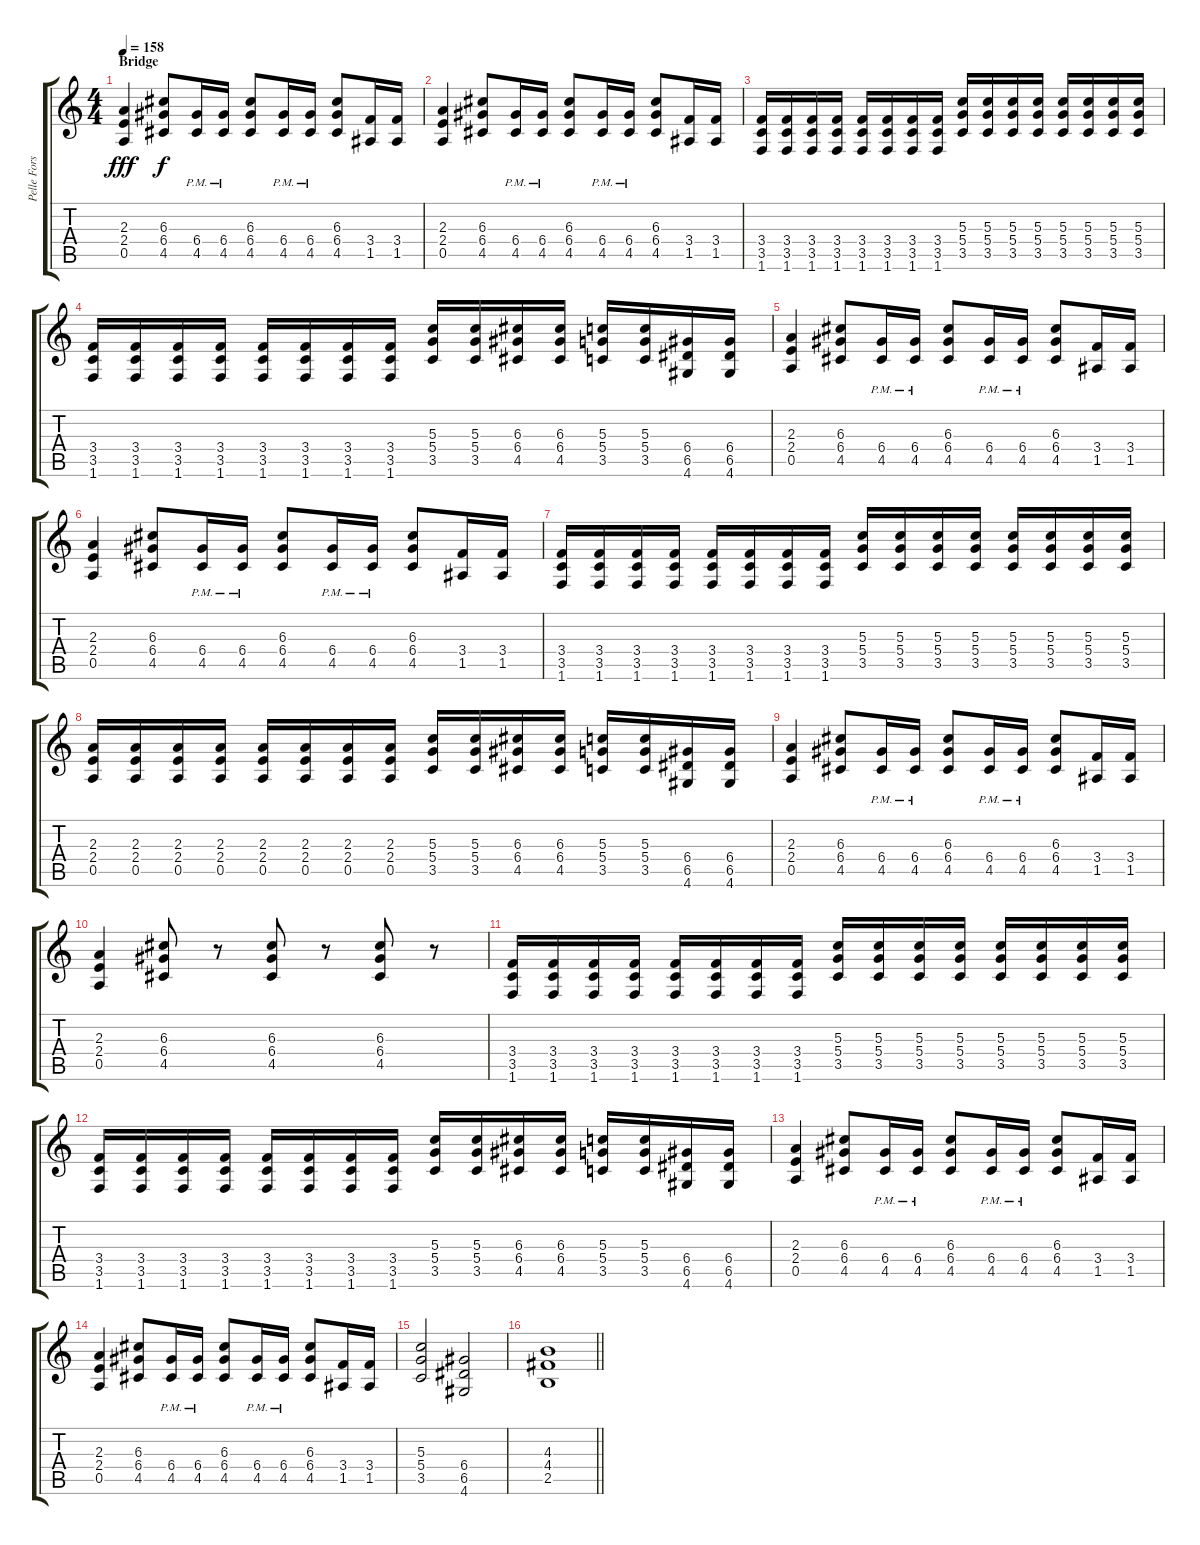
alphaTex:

\track ("Pelle Forsberg" "Pelle Fors") {instrument distortionguitar}
\staff {score tabs}
\tuning (E4 B3 G3 D3 A2 E2) {hide}
\ts (4 4)
\section ("" "Bridge")
\tempo 158
\clef g2
\ks c
(2.3 2.4 0.5).4{dy fff} (6.3 6.4 4.5).8{dy f} (6.4{pm} 4.5{pm}).16 (6.4{pm} 4.5{pm}).16 (6.3 6.4 4.5).8 (6.4{pm} 4.5{pm}).16 (6.4{pm} 4.5{pm}).16 (6.3 6.4 4.5).8 (3.4 1.5).16 (3.4 1.5).16 |
(2.3 2.4 0.5).4 (6.3 6.4 4.5).8 (6.4{pm} 4.5{pm}).16 (6.4{pm} 4.5{pm}).16 (6.3 6.4 4.5).8 (6.4{pm} 4.5{pm}).16 (6.4{pm} 4.5{pm}).16 (6.3 6.4 4.5).8 (3.4 1.5).16 (3.4 1.5).16 |
(3.4 3.5 1.6).16 (3.4 3.5 1.6).16 (3.4 3.5 1.6).16 (3.4 3.5 1.6).16 (3.4 3.5 1.6).16 (3.4 3.5 1.6).16 (3.4 3.5 1.6).16 (3.4 3.5 1.6).16 (5.3 5.4 3.5).16 (5.3 5.4 3.5).16 (5.3 5.4 3.5).16 (5.3 5.4 3.5).16 (5.3 5.4 3.5).16 (5.3 5.4 3.5).16 (5.3 5.4 3.5).16 (5.3 5.4 3.5).16 |
(3.4 3.5 1.6).16 (3.4 3.5 1.6).16 (3.4 3.5 1.6).16 (3.4 3.5 1.6).16 (3.4 3.5 1.6).16 (3.4 3.5 1.6).16 (3.4 3.5 1.6).16 (3.4 3.5 1.6).16 (5.3 5.4 3.5).16 (5.3 5.4 3.5).16 (6.3 6.4 4.5).16 (6.3 6.4 4.5).16 (5.3 5.4 3.5).16 (5.3 5.4 3.5).16 (6.4 6.5 4.6).16 (6.4 6.5 4.6).16 |
(2.3 2.4 0.5).4 (6.3 6.4 4.5).8 (6.4{pm} 4.5{pm}).16 (6.4{pm} 4.5{pm}).16 (6.3 6.4 4.5).8 (6.4{pm} 4.5{pm}).16 (6.4{pm} 4.5{pm}).16 (6.3 6.4 4.5).8 (3.4 1.5).16 (3.4 1.5).16 |
(2.3 2.4 0.5).4 (6.3 6.4 4.5).8 (6.4{pm} 4.5{pm}).16 (6.4{pm} 4.5{pm}).16 (6.3 6.4 4.5).8 (6.4{pm} 4.5{pm}).16 (6.4{pm} 4.5{pm}).16 (6.3 6.4 4.5).8 (3.4 1.5).16 (3.4 1.5).16 |
(3.4 3.5 1.6).16 (3.4 3.5 1.6).16 (3.4 3.5 1.6).16 (3.4 3.5 1.6).16 (3.4 3.5 1.6).16 (3.4 3.5 1.6).16 (3.4 3.5 1.6).16 (3.4 3.5 1.6).16 (5.3 5.4 3.5).16 (5.3 5.4 3.5).16 (5.3 5.4 3.5).16 (5.3 5.4 3.5).16 (5.3 5.4 3.5).16 (5.3 5.4 3.5).16 (5.3 5.4 3.5).16 (5.3 5.4 3.5).16 |
(2.3 2.4 0.5).16 (2.3 2.4 0.5).16 (2.3 2.4 0.5).16 (2.3 2.4 0.5).16 (2.3 2.4 0.5).16 (2.3 2.4 0.5).16 (2.3 2.4 0.5).16 (2.3 2.4 0.5).16 (5.3 5.4 3.5).16 (5.3 5.4 3.5).16 (6.3 6.4 4.5).16 (6.3 6.4 4.5).16 (5.3 5.4 3.5).16 (5.3 5.4 3.5).16 (6.4 6.5 4.6).16 (6.4 6.5 4.6).16 |
(2.3 2.4 0.5).4 (6.3 6.4 4.5).8 (6.4{pm} 4.5{pm}).16 (6.4{pm} 4.5{pm}).16 (6.3 6.4 4.5).8 (6.4{pm} 4.5{pm}).16 (6.4{pm} 4.5{pm}).16 (6.3 6.4 4.5).8 (3.4 1.5).16 (3.4 1.5).16 |
(2.3 2.4 0.5).4 (6.3 6.4 4.5).8 r.8 (6.3 6.4 4.5).8 r.8 (6.3 6.4 4.5).8 r.8 |
(3.4 3.5 1.6).16 (3.4 3.5 1.6).16 (3.4 3.5 1.6).16 (3.4 3.5 1.6).16 (3.4 3.5 1.6).16 (3.4 3.5 1.6).16 (3.4 3.5 1.6).16 (3.4 3.5 1.6).16 (5.3 5.4 3.5).16 (5.3 5.4 3.5).16 (5.3 5.4 3.5).16 (5.3 5.4 3.5).16 (5.3 5.4 3.5).16 (5.3 5.4 3.5).16 (5.3 5.4 3.5).16 (5.3 5.4 3.5).16 |
(3.4 3.5 1.6).16 (3.4 3.5 1.6).16 (3.4 3.5 1.6).16 (3.4 3.5 1.6).16 (3.4 3.5 1.6).16 (3.4 3.5 1.6).16 (3.4 3.5 1.6).16 (3.4 3.5 1.6).16 (5.3 5.4 3.5).16 (5.3 5.4 3.5).16 (6.3 6.4 4.5).16 (6.3 6.4 4.5).16 (5.3 5.4 3.5).16 (5.3 5.4 3.5).16 (6.4 6.5 4.6).16 (6.4 6.5 4.6).16 |
(2.3 2.4 0.5).4 (6.3 6.4 4.5).8 (6.4{pm} 4.5{pm}).16 (6.4{pm} 4.5{pm}).16 (6.3 6.4 4.5).8 (6.4{pm} 4.5{pm}).16 (6.4{pm} 4.5{pm}).16 (6.3 6.4 4.5).8 (3.4 1.5).16 (3.4 1.5).16 |
(2.3 2.4 0.5).4 (6.3 6.4 4.5).8 (6.4{pm} 4.5{pm}).16 (6.4{pm} 4.5{pm}).16 (6.3 6.4 4.5).8 (6.4{pm} 4.5{pm}).16 (6.4{pm} 4.5{pm}).16 (6.3 6.4 4.5).8 (3.4 1.5).16 (3.4 1.5).16 |
(5.3 5.4 3.5).2 (6.4 6.5 4.6).2 |
\barLineRight lightlight
(4.3 4.4 2.5).1
